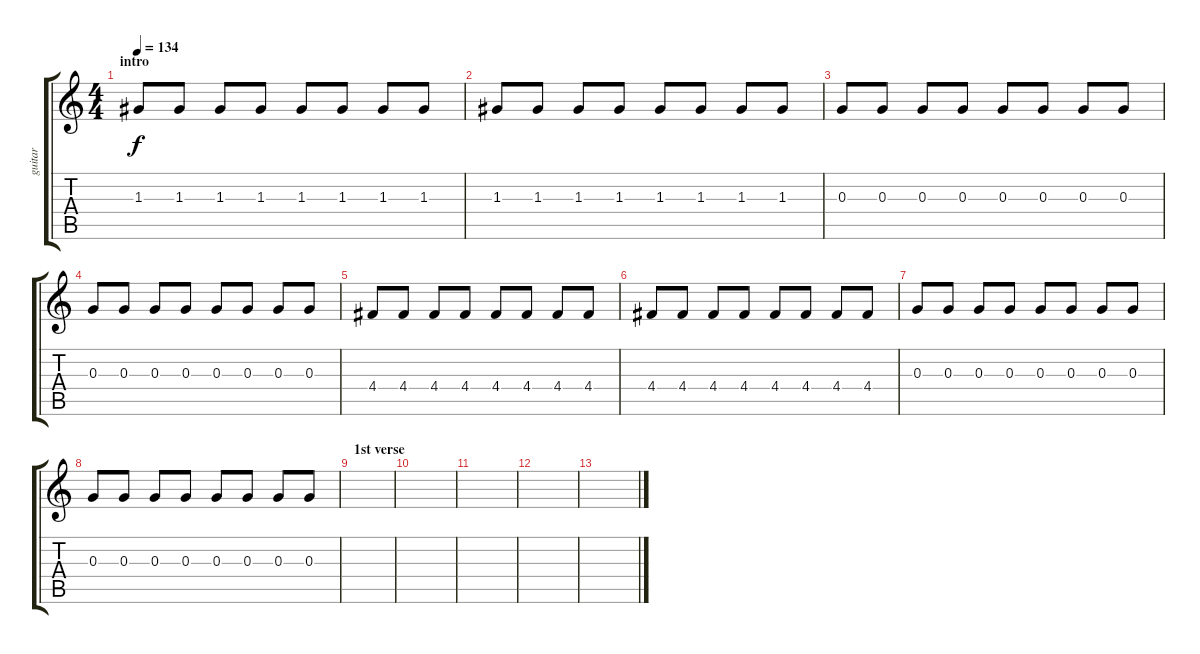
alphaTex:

\track ("guitar" "guitar") {instrument overdrivenguitar}
\staff {score tabs}
\tuning (E4 B3 G3 D3 A2 E2) {hide}
\ts (4 4)
\section ("" "intro")
\tempo 134
\clef g2
\ks c
1.3.8{dy f instrument overdrivenguitar} 1.3.8 1.3.8 1.3.8 1.3.8 1.3.8 1.3.8 1.3.8 |
1.3.8 1.3.8 1.3.8 1.3.8 1.3.8 1.3.8 1.3.8 1.3.8 |
0.3.8 0.3.8 0.3.8 0.3.8 0.3.8 0.3.8 0.3.8 0.3.8 |
0.3.8 0.3.8 0.3.8 0.3.8 0.3.8 0.3.8 0.3.8 0.3.8 |
4.4.8 4.4.8 4.4.8 4.4.8 4.4.8 4.4.8 4.4.8 4.4.8 |
4.4.8 4.4.8 4.4.8 4.4.8 4.4.8 4.4.8 4.4.8 4.4.8 |
0.3.8 0.3.8 0.3.8 0.3.8 0.3.8 0.3.8 0.3.8 0.3.8 |
0.3.8 0.3.8 0.3.8 0.3.8 0.3.8 0.3.8 0.3.8 0.3.8 |
\section ("" "1st verse")
|
|
|
|
\section ("" "")
